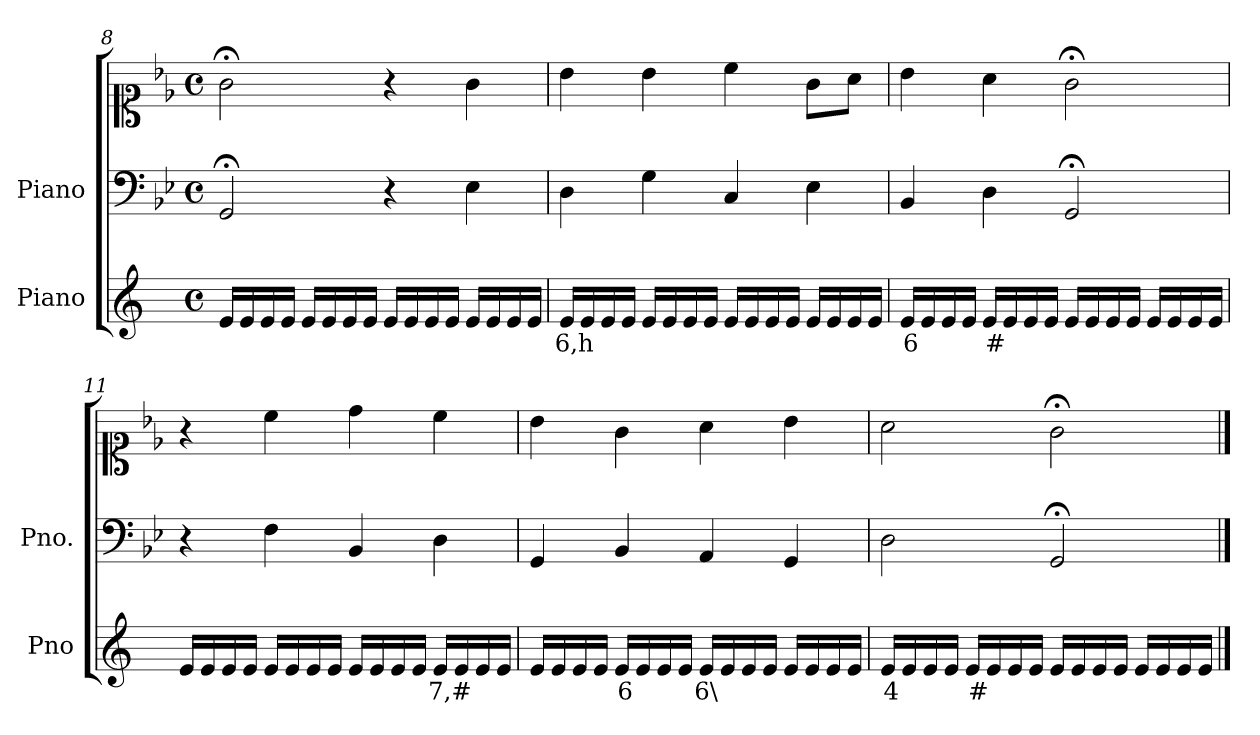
**kern	**text	**kern	**kern
*part2	*part2	*part1	*part1
*staff3	*staff3	*staff2	*staff1
*I"Piano	*	*I"Piano	*
*I'Pno	*	*I'Pno.	*
*clefG2	*	*clefF4	*clefC1
*k[]	*	*k[b-e-]	*k[b-e-]
*M4/4	*	*M4/4	*M4/4
*met(c)	*	*met(c)	*met(c)
=8	=8	=8	=8
16e/LL	.	2GG;</	2g;<\
16e/	.	.	.
16e/	.	.	.
16e/JJ	.	.	.
16e/LL	.	.	.
16e/	.	.	.
16e/	.	.	.
16e/JJ	.	.	.
16e/LL	.	4r	4r
16e/	.	.	.
16e/	.	.	.
16e/JJ	.	.	.
16e/LL	.	4E-\	4g\
16e/	.	.	.
16e/	.	.	.
16e/JJ	.	.	.
=9	=9	=9	=9
!	!LO:LY:b	!	!
16e/LL	6,h	4D\	4b-\
16e/	.	.	.
16e/	.	.	.
16e/JJ	.	.	.
16e/LL	.	4G\	4b-\
16e/	.	.	.
16e/	.	.	.
16e/JJ	.	.	.
16e/LL	.	4C/	4cc\
16e/	.	.	.
16e/	.	.	.
16e/JJ	.	.	.
16e/LL	.	4E-\	8g\L
16e/	.	.	.
16e/	.	.	8a\J
16e/JJ	.	.	.
=10	=10	=10	=10
!	!LO:LY:b	!	!
16e/LL	6	4BB-/	4b-\
16e/	.	.	.
16e/	.	.	.
16e/JJ	.	.	.
!	!LO:LY:b	!	!
16e/LL	#	4D\	4a\
16e/	.	.	.
16e/	.	.	.
16e/JJ	.	.	.
16e/LL	.	2GG;</	2g;<\
16e/	.	.	.
16e/	.	.	.
16e/JJ	.	.	.
16e/LL	.	.	.
16e/	.	.	.
16e/	.	.	.
16e/JJ	.	.	.
=11	=11	=11	=11
16e/LL	.	4r	4r
16e/	.	.	.
16e/	.	.	.
16e/JJ	.	.	.
16e/LL	.	4F\	4cc\
16e/	.	.	.
16e/	.	.	.
16e/JJ	.	.	.
16e/LL	.	4BB-/	4dd\
16e/	.	.	.
16e/	.	.	.
16e/JJ	.	.	.
!	!LO:LY:b	!	!
16e/LL	7,#	4D\	4cc\
16e/	.	.	.
16e/	.	.	.
16e/JJ	.	.	.
=12	=12	=12	=12
16e/LL	.	4GG/	4b-\
16e/	.	.	.
16e/	.	.	.
16e/JJ	.	.	.
!	!LO:LY:b	!	!
16e/LL	6	4BB-/	4g\
16e/	.	.	.
16e/	.	.	.
16e/JJ	.	.	.
!	!LO:LY:b	!	!
16e/LL	6\	4AA/	4a\
16e/	.	.	.
16e/	.	.	.
16e/JJ	.	.	.
16e/LL	.	4GG/	4b-\
16e/	.	.	.
16e/	.	.	.
16e/JJ	.	.	.
=13	=13	=13	=13
!	!LO:LY:b	!	!
16e/LL	4	2D\	2a\
16e/	.	.	.
16e/	.	.	.
16e/JJ	.	.	.
!	!LO:LY:b	!	!
16e/LL	#	.	.
16e/	.	.	.
16e/	.	.	.
16e/JJ	.	.	.
16e/LL	.	2GG;</	2g;<\
16e/	.	.	.
16e/	.	.	.
16e/JJ	.	.	.
16e/LL	.	.	.
16e/	.	.	.
16e/	.	.	.
16e/JJ	.	.	.
==	==	==	==
*-	*-	*-	*-
